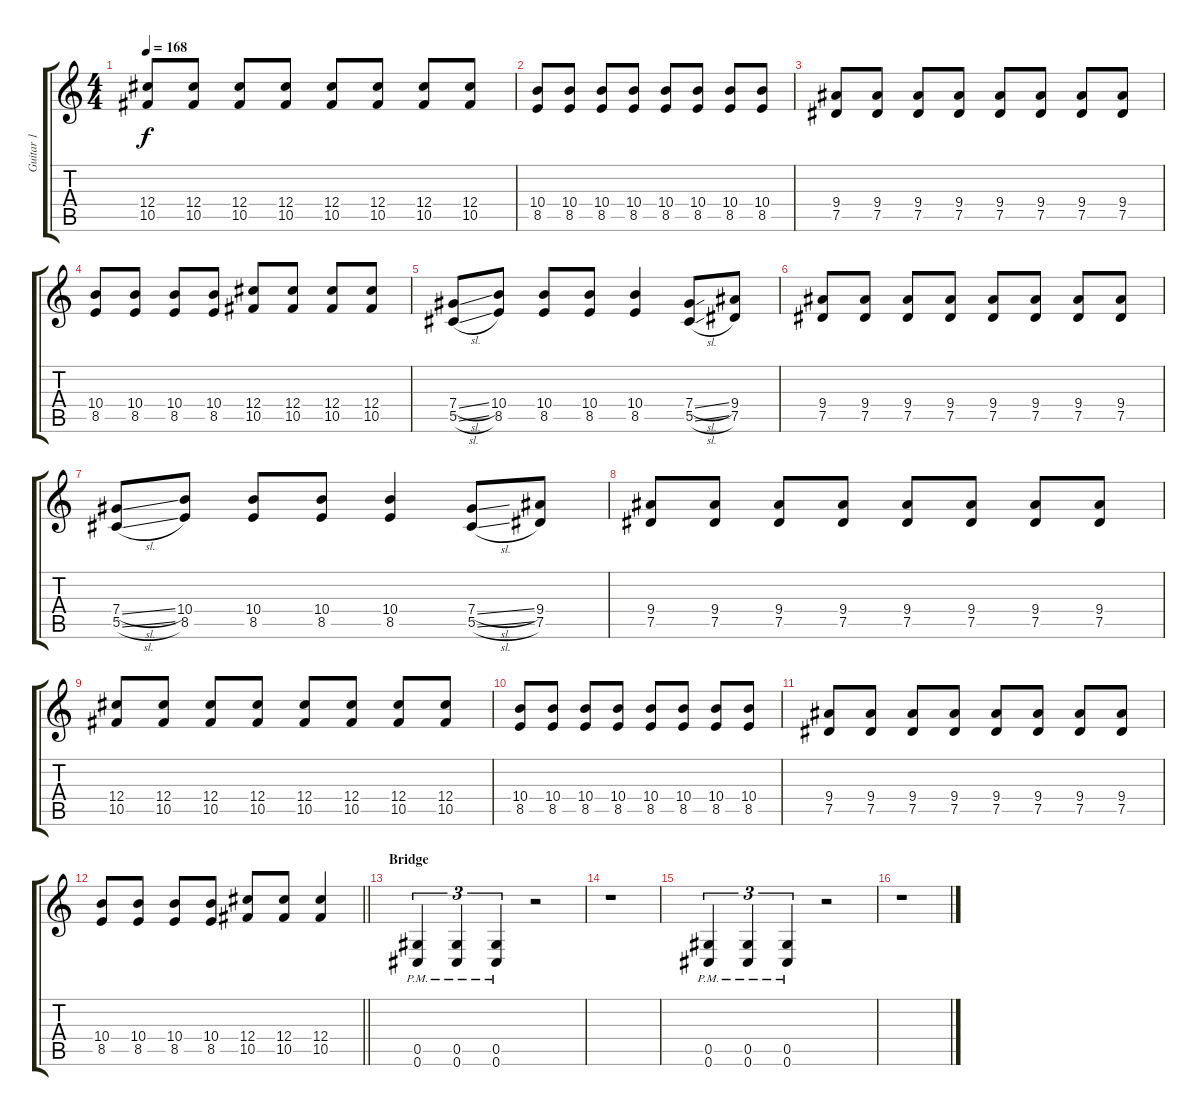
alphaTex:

\track ("Guitar 1" "Guitar 1") {instrument distortionguitar}
\staff {score tabs}
\tuning (Eb4 Bb3 Gb3 Db3 Ab2 Db2) {hide}
\ts (4 4)
\tempo 168
\clef g2
\ks c
(12.4 10.5).8{dy f} (12.4 10.5).8 (12.4 10.5).8 (12.4 10.5).8 (12.4 10.5).8 (12.4 10.5).8 (12.4 10.5).8 (12.4 10.5).8 |
(10.4 8.5).8 (10.4 8.5).8 (10.4 8.5).8 (10.4 8.5).8 (10.4 8.5).8 (10.4 8.5).8 (10.4 8.5).8 (10.4 8.5).8 |
(9.4 7.5).8 (9.4 7.5).8 (9.4 7.5).8 (9.4 7.5).8 (9.4 7.5).8 (9.4 7.5).8 (9.4 7.5).8 (9.4 7.5).8 |
(10.4 8.5).8 (10.4 8.5).8 (10.4 8.5).8 (10.4 8.5).8 (12.4 10.5).8 (12.4 10.5).8 (12.4 10.5).8 (12.4 10.5).8 |
(7.4{sl} 5.5{sl}).8 (10.4 8.5).8 (10.4 8.5).8 (10.4 8.5).8 (10.4 8.5).4 (7.4{sl} 5.5{sl}).8 (9.4 7.5).8 |
(9.4 7.5).8 (9.4 7.5).8 (9.4 7.5).8 (9.4 7.5).8 (9.4 7.5).8 (9.4 7.5).8 (9.4 7.5).8 (9.4 7.5).8 |
(7.4{sl} 5.5{sl}).8 (10.4 8.5).8 (10.4 8.5).8 (10.4 8.5).8 (10.4 8.5).4 (7.4{sl} 5.5{sl}).8 (9.4 7.5).8 |
(9.4 7.5).8 (9.4 7.5).8 (9.4 7.5).8 (9.4 7.5).8 (9.4 7.5).8 (9.4 7.5).8 (9.4 7.5).8 (9.4 7.5).8 |
(12.4 10.5).8 (12.4 10.5).8 (12.4 10.5).8 (12.4 10.5).8 (12.4 10.5).8 (12.4 10.5).8 (12.4 10.5).8 (12.4 10.5).8 |
(10.4 8.5).8 (10.4 8.5).8 (10.4 8.5).8 (10.4 8.5).8 (10.4 8.5).8 (10.4 8.5).8 (10.4 8.5).8 (10.4 8.5).8 |
(9.4 7.5).8 (9.4 7.5).8 (9.4 7.5).8 (9.4 7.5).8 (9.4 7.5).8 (9.4 7.5).8 (9.4 7.5).8 (9.4 7.5).8 |
\barLineRight lightlight
(10.4 8.5).8 (10.4 8.5).8 (10.4 8.5).8 (10.4 8.5).8 (12.4 10.5).8 (12.4 10.5).8 (12.4 10.5).4 |
\section ("" "Bridge")
(0.5{pm} 0.6{pm}).4{tu (3 2)} (0.5{pm} 0.6{pm}).4{tu (3 2)} (0.5{pm} 0.6{pm}).4{tu (3 2)} r.2 |
r.1 |
(0.5{pm} 0.6{pm}).4{tu (3 2)} (0.5{pm} 0.6{pm}).4{tu (3 2)} (0.5{pm} 0.6{pm}).4{tu (3 2)} r.2 |
r.1
